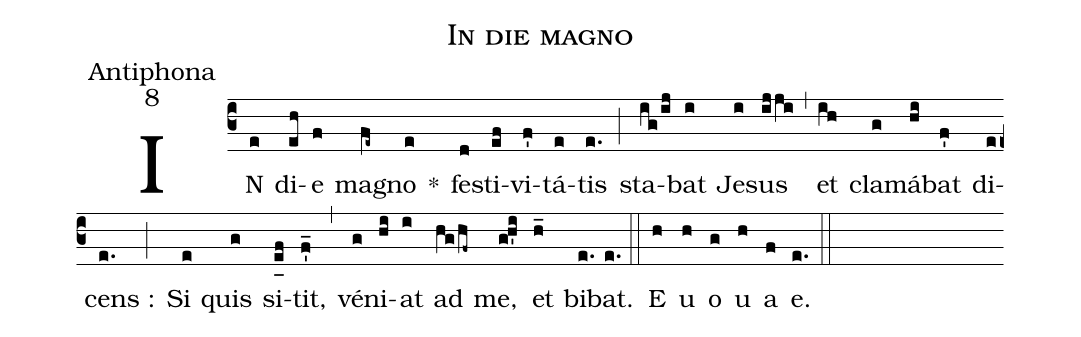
name:In die magno;
office-part:Antiphona;
mode:8;
%%
(c3) IN(e) di(eh)e(f) ma(fe~)gno(e) *() fe(d)sti(ef)vi(f')tá(e)tis(e.) (;) sta(ig/ij)bat(i) Je(i)sus(ijji) (,) et(ih) cla(g)má(hi)bat(f') di(e)cens :(e.) (;) Si(e) quis(g) si(e_[uh:l]f)tit,(f'_) (,) vé(g)ni(hi)at(i) ad(hg/hf~) me,(gh'i) et(h_) bi(e.)bat.(e.) (::) <eu>E(h) u(h) o(g) u(h) a(f) e.</eu>(e.) (::)
